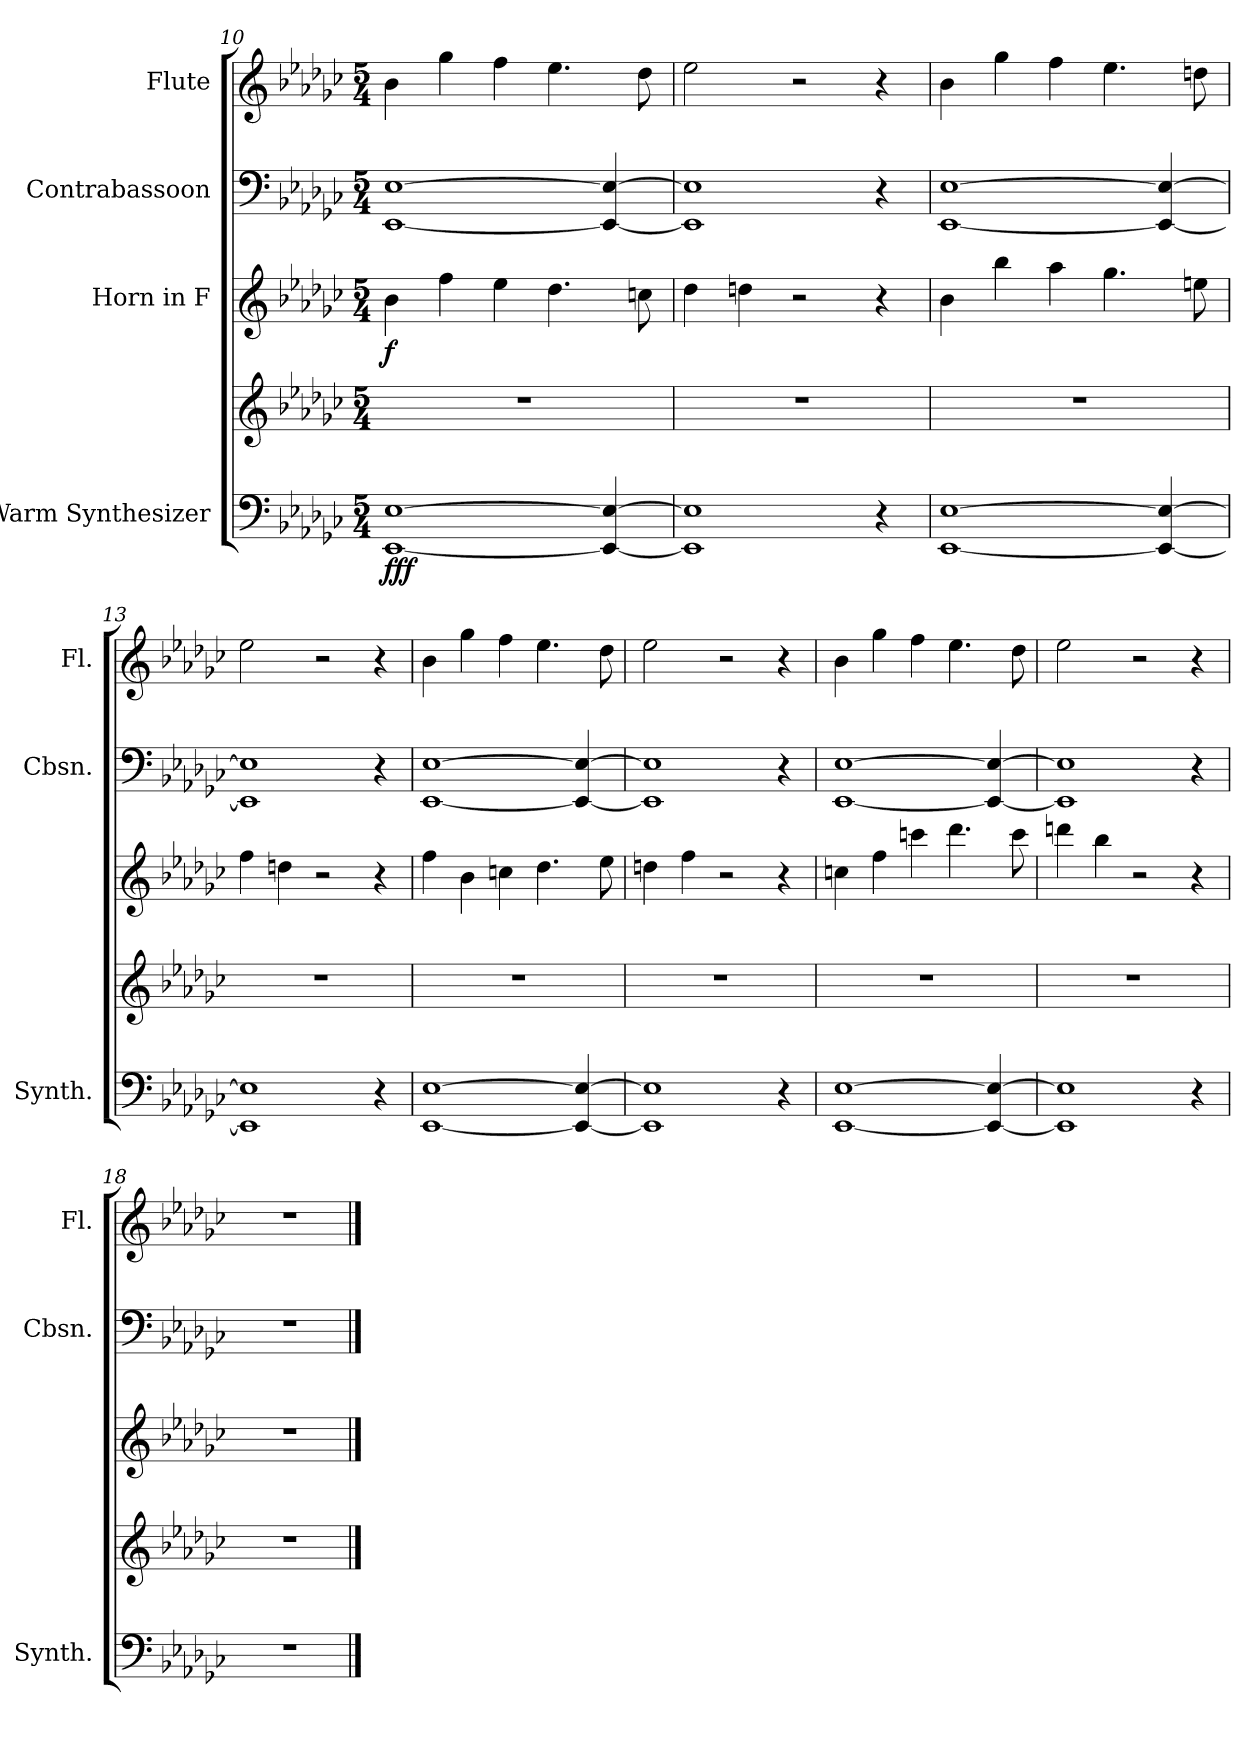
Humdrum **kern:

**kern	**kern	**dynam	**kern	**dynam	**kern	**kern	**dynam
*part4	*part4	*part4	*part3	*part3	*part2	*part1	*part1
*staff5	*staff4	*staff4/5	*staff3	*staff3	*staff2	*staff1	*staff1
*I"Warm Synthesizer	*	*	*I"Horn in F	*	*I"Contrabassoon	*I"Flute	*
*I'Synth.	*	*	*	*	*I'Cbsn.	*I'Fl.	*
*clefF4	*clefG2	*	*clefG2	*	*clefF4	*clefG2	*
*	*	*	*ITrd4c7	*	*ITrd7c12	*	*
*k[b-e-a-d-g-c-]	*k[b-e-a-d-g-c-]	*	*k[b-e-a-d-g-c-f-]	*	*k[b-e-a-d-g-c-]	*k[b-e-a-d-g-c-]	*
*M5/4	*M5/4	*	*M5/4	*	*M5/4	*M5/4	*
=10	=10	=10	=10	=10	=10	=10	=10
!	!	!LO:DY:b=2	!	!LO:DY:b	!	!	!LO:DY:b
!	!	!	!	!	!	!	!LO:DY:n=1:b
[1EE- [1E-	4%5r	fff	4e-\	f	[1EEE- [1EE-	4b-\	mp mp
.	.	.	4b-\	.	.	4gg-\	.
.	.	.	4a-\	.	.	4ff\	.
.	.	.	4.g-\	.	.	4.ee-\	.
4EE-/_ 4E-/_	.	.	.	.	4EEE-/_ 4EE-/_	.	.
.	.	.	8fn\	.	.	8dd-\	.
=11	=11	=11	=11	=11	=11	=11	=11
1EE-] 1E-]	4%5r	.	4g-\	.	1EEE-] 1EE-]	2ee-\	.
.	.	.	4gn\	.	.	.	.
.	.	.	2r	.	.	2r	.
4r	.	.	4r	.	4r	4r	.
!!LO:PB:g=z
=12	=12	=12	=12	=12	=12	=12	=12
[1EE- [1E-	4%5r	.	4e-\	.	[1EEE- [1EE-	4b-\	.
.	.	.	4ee-\	.	.	4gg-\	.
.	.	.	4dd-\	.	.	4ff\	.
.	.	.	4.cc-\	.	.	4.ee-\	.
4EE-/_ 4E-/_	.	.	.	.	4EEE-/_ 4EE-/_	.	.
.	.	.	8an\	.	.	8ddn\	.
=13	=13	=13	=13	=13	=13	=13	=13
1EE-] 1E-]	4%5r	.	4b-\	.	1EEE-] 1EE-]	2ee-\	.
.	.	.	4gn\	.	.	.	.
.	.	.	2r	.	.	2r	.
4r	.	.	4r	.	4r	4r	.
=14	=14	=14	=14	=14	=14	=14	=14
[1EE- [1E-	4%5r	.	4b-\	.	[1EEE- [1EE-	4b-\	.
.	.	.	4e-\	.	.	4gg-\	.
.	.	.	4fn\	.	.	4ff\	.
.	.	.	4.g-\	.	.	4.ee-\	.
4EE-/_ 4E-/_	.	.	.	.	4EEE-/_ 4EE-/_	.	.
.	.	.	8a-\	.	.	8dd-\	.
=15	=15	=15	=15	=15	=15	=15	=15
1EE-] 1E-]	4%5r	.	4gn\	.	1EEE-] 1EE-]	2ee-\	.
.	.	.	4b-\	.	.	.	.
.	.	.	2r	.	.	2r	.
4r	.	.	4r	.	4r	4r	.
=16	=16	=16	=16	=16	=16	=16	=16
[1EE- [1E-	4%5r	.	4fn\	.	[1EEE- [1EE-	4b-\	.
.	.	.	4b-\	.	.	4gg-\	.
.	.	.	4ffn\	.	.	4ff\	.
.	.	.	4.gg-\	.	.	4.ee-\	.
4EE-/_ 4E-/_	.	.	.	.	4EEE-/_ 4EE-/_	.	.
.	.	.	8ff\	.	.	8dd-\	.
=17	=17	=17	=17	=17	=17	=17	=17
1EE-] 1E-]	4%5r	.	4ggn\	.	1EEE-] 1EE-]	2ee-\	.
.	.	.	4ee-\	.	.	.	.
.	.	.	2r	.	.	2r	.
4r	.	.	4r	.	4r	4r	.
=18	=18	=18	=18	=18	=18	=18	=18
4%5r	4%5r	.	4%5r	.	4%5r	4%5r	.
==	==	==	==	==	==	==	==
*-	*-	*-	*-	*-	*-	*-	*-
